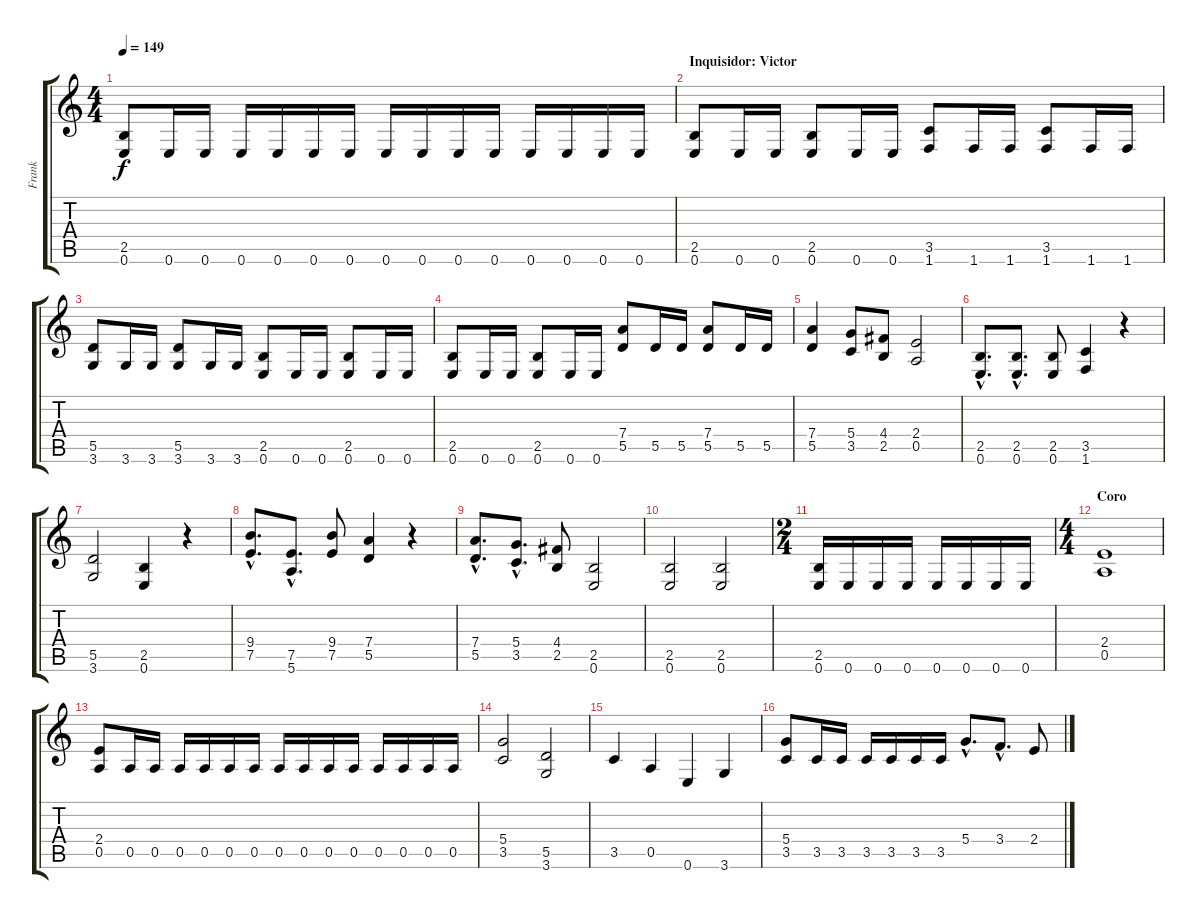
\track ("Frank" "Frank") {instrument distortionguitar}
\staff {score tabs}
\tuning (E4 B3 G3 D3 A2 E2) {hide}
\ts (4 4)
\tempo 149
\clef g2
\ks c
(2.5 0.6).8{dy f} 0.6.16 0.6.16 0.6.16 0.6.16 0.6.16 0.6.16 0.6.16 0.6.16 0.6.16 0.6.16 0.6.16 0.6.16 0.6.16 0.6.16 |
\section ("" "Inquisidor: Victor")
(2.5 0.6).8 0.6.16 0.6.16 (2.5 0.6).8 0.6.16 0.6.16 (3.5 1.6).8 1.6.16 1.6.16 (3.5 1.6).8 1.6.16 1.6.16 |
(5.5 3.6).8 3.6.16 3.6.16 (5.5 3.6).8 3.6.16 3.6.16 (2.5 0.6).8 0.6.16 0.6.16 (2.5 0.6).8 0.6.16 0.6.16 |
(2.5 0.6).8 0.6.16 0.6.16 (2.5 0.6).8 0.6.16 0.6.16 (7.4 5.5).8 5.5.16 5.5.16 (7.4 5.5).8 5.5.16 5.5.16 |
(7.4 5.5).4 (5.4 3.5).8 (4.4 2.5).8 (2.4 0.5).2 |
(2.5{hac} 0.6{hac}).8{d} (2.5{hac} 0.6{hac}).8{d} (2.5 0.6).8 (3.5 1.6).4 r.4 |
(5.5 3.6).2 (2.5 0.6).4 r.4 |
(9.4{hac} 7.5{hac}).8{d} (7.5{hac} 5.6{hac}).8{d} (9.4 7.5).8 (7.4 5.5).4 r.4 |
(7.4{hac} 5.5{hac}).8{d} (5.4{hac} 3.5{hac}).8{d} (4.4 2.5).8 (2.5 0.6).2 |
(2.5 0.6).2 (2.5 0.6).2 |
\ts (2 4)
(2.5 0.6).16 0.6.16 0.6.16 0.6.16 0.6.16 0.6.16 0.6.16 0.6.16 |
\ts (4 4)
\section ("" "Coro")
(2.4 0.5).1 |
(2.4 0.5).8 0.5.16 0.5.16 0.5.16 0.5.16 0.5.16 0.5.16 0.5.16 0.5.16 0.5.16 0.5.16 0.5.16 0.5.16 0.5.16 0.5.16 |
(5.4 3.5).2 (5.5 3.6).2 |
3.5.4 0.5.4 0.6.4 3.6.4 |
(5.4 3.5).8 3.5.16 3.5.16 3.5.16 3.5.16 3.5.16 3.5.16 5.4{hac}.8{d} 3.4{hac}.8{d} 2.4.8
